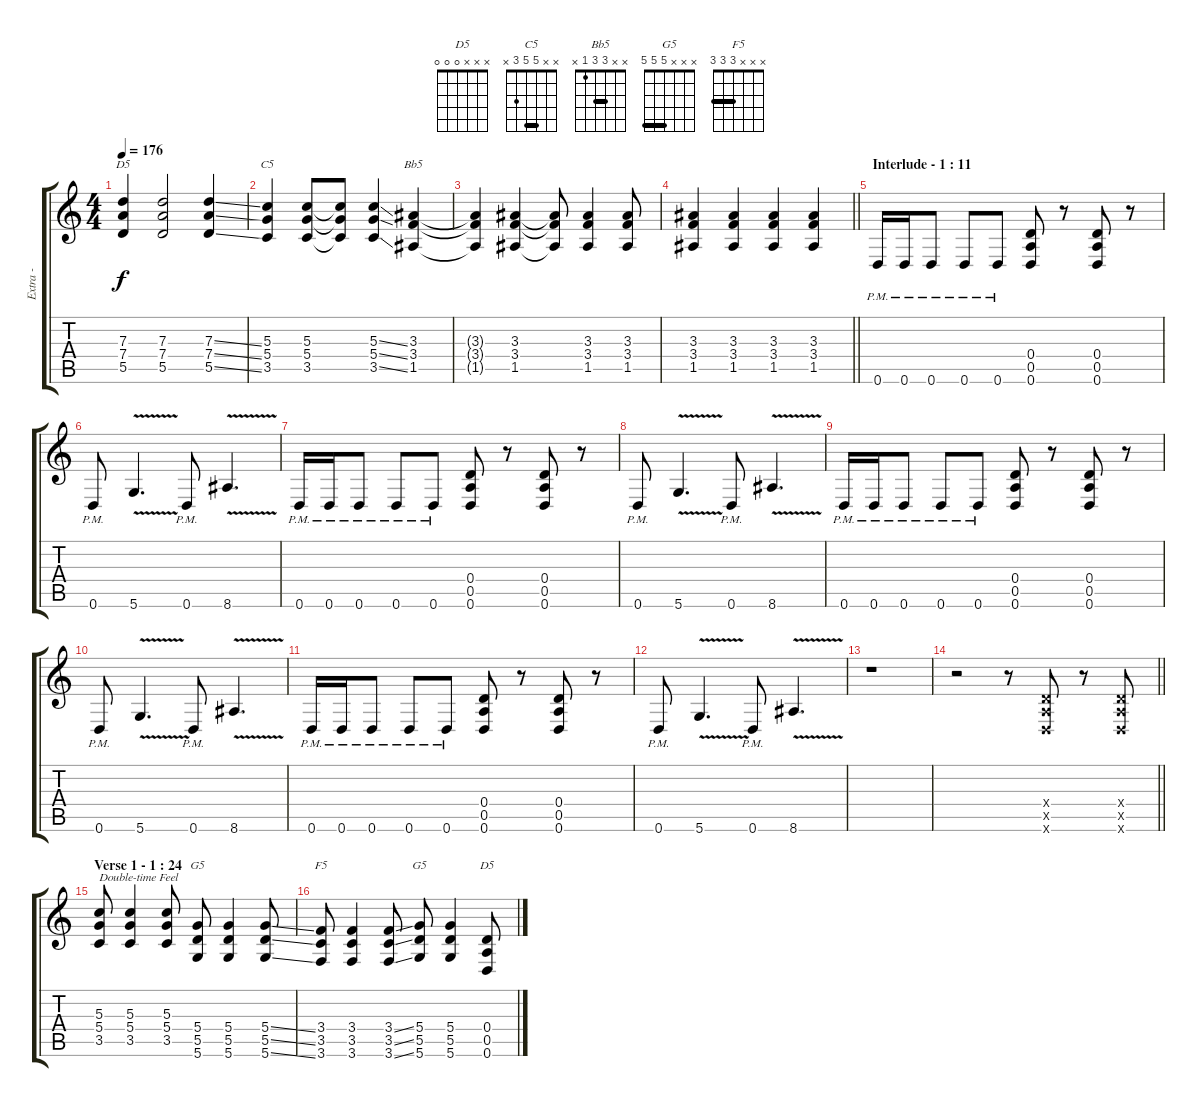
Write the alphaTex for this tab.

\track ("   Extra - Rhythm" "   Extra -") {instrument overdrivenguitar}
\staff {score tabs}
\tuning (E4 B3 G3 D3 A2 D2) {hide}
\chord ("D5" x x 7 7 5 x) {firstfret 5 barre 7}
\chord ("C5" x x 5 5 3 x) {barre 5}
\chord ("Bb5" x x 3 3 1 x) {barre 3}
\chord ("G5" x x x 5 5 5) {firstfret 5 barre 5}
\chord ("F5" x x x 3 3 3) {barre 3}
\chord ("G5" x x x 5 5 5) {barre 5}
\chord ("D5" x x x 0 0 0)
\ts (4 4)
\tempo 176
\clef g2
\ks c
(7.3 7.4 5.5).4{ch "D5" dy f} (7.3 7.4 5.5).2 (7.3{ss} 7.4{ss} 5.5{ss}).4 |
(5.3 5.4 3.5).4{ch "C5"} (5.3 5.4 3.5).8 (5.3{t} 5.4{t} 3.5{t}).8 (5.3{ss} 5.4{ss} 3.5{ss}).4 (3.3 3.4 1.5).4{ch "Bb5"} |
(3.3{t} 3.4{t} 1.5{t}).4 (3.3 3.4 1.5).4 (3.3{t} 3.4{t} 1.5{t}).8 (3.3 3.4 1.5).4 (3.3 3.4 1.5).8 |
\barLineRight lightlight
(3.3 3.4 1.5).4 (3.3 3.4 1.5).4 (3.3 3.4 1.5).4 (3.3 3.4 1.5).4 |
\section ("" "Interlude - 1 : 11")
0.6{pm}.16 0.6{pm}.16 0.6{pm}.8 0.6{pm}.8 0.6{pm}.8 (0.4 0.5 0.6).8 r.8 (0.4 0.5 0.6).8 r.8 |
0.6{pm}.8 5.6{v}.4{d} 0.6{pm}.8 8.6{v}.4{d} |
0.6{pm}.16 0.6{pm}.16 0.6{pm}.8 0.6{pm}.8 0.6{pm}.8 (0.4 0.5 0.6).8 r.8 (0.4 0.5 0.6).8 r.8 |
0.6{pm}.8 5.6{v}.4{d} 0.6{pm}.8 8.6{v}.4{d} |
0.6{pm}.16 0.6{pm}.16 0.6{pm}.8 0.6{pm}.8 0.6{pm}.8 (0.4 0.5 0.6).8 r.8 (0.4 0.5 0.6).8 r.8 |
0.6{pm}.8 5.6{v}.4{d} 0.6{pm}.8 8.6{v}.4{d} |
0.6{pm}.16 0.6{pm}.16 0.6{pm}.8 0.6{pm}.8 0.6{pm}.8 (0.4 0.5 0.6).8 r.8 (0.4 0.5 0.6).8 r.8 |
0.6{pm}.8 5.6{v}.4{d} 0.6{pm}.8 8.6{v}.4{d} |
r.1 |
\barLineRight lightlight
r.2 r.8 (0.4{x} 0.5{x} 0.6{x}).8 r.8 (0.4{x} 0.5{x} 0.6{x}).8 |
\section ("" "Verse 1 - 1 : 24")
(5.3 5.4 3.5).8{txt "Double-time Feel"} (5.3 5.4 3.5).4 (5.3 5.4 3.5).8 (5.4 5.5 5.6).8{ch "G5"} (5.4 5.5 5.6).4 (5.4{ss} 5.5{ss} 5.6{ss}).8 |
(3.4 3.5 3.6).8{ch "F5"} (3.4 3.5 3.6).4 (3.4{ss} 3.5{ss} 3.6{ss}).8 (5.4 5.5 5.6).8{ch "G5"} (5.4 5.5 5.6).4 (0.4 0.5 0.6).8{ch "D5"}
